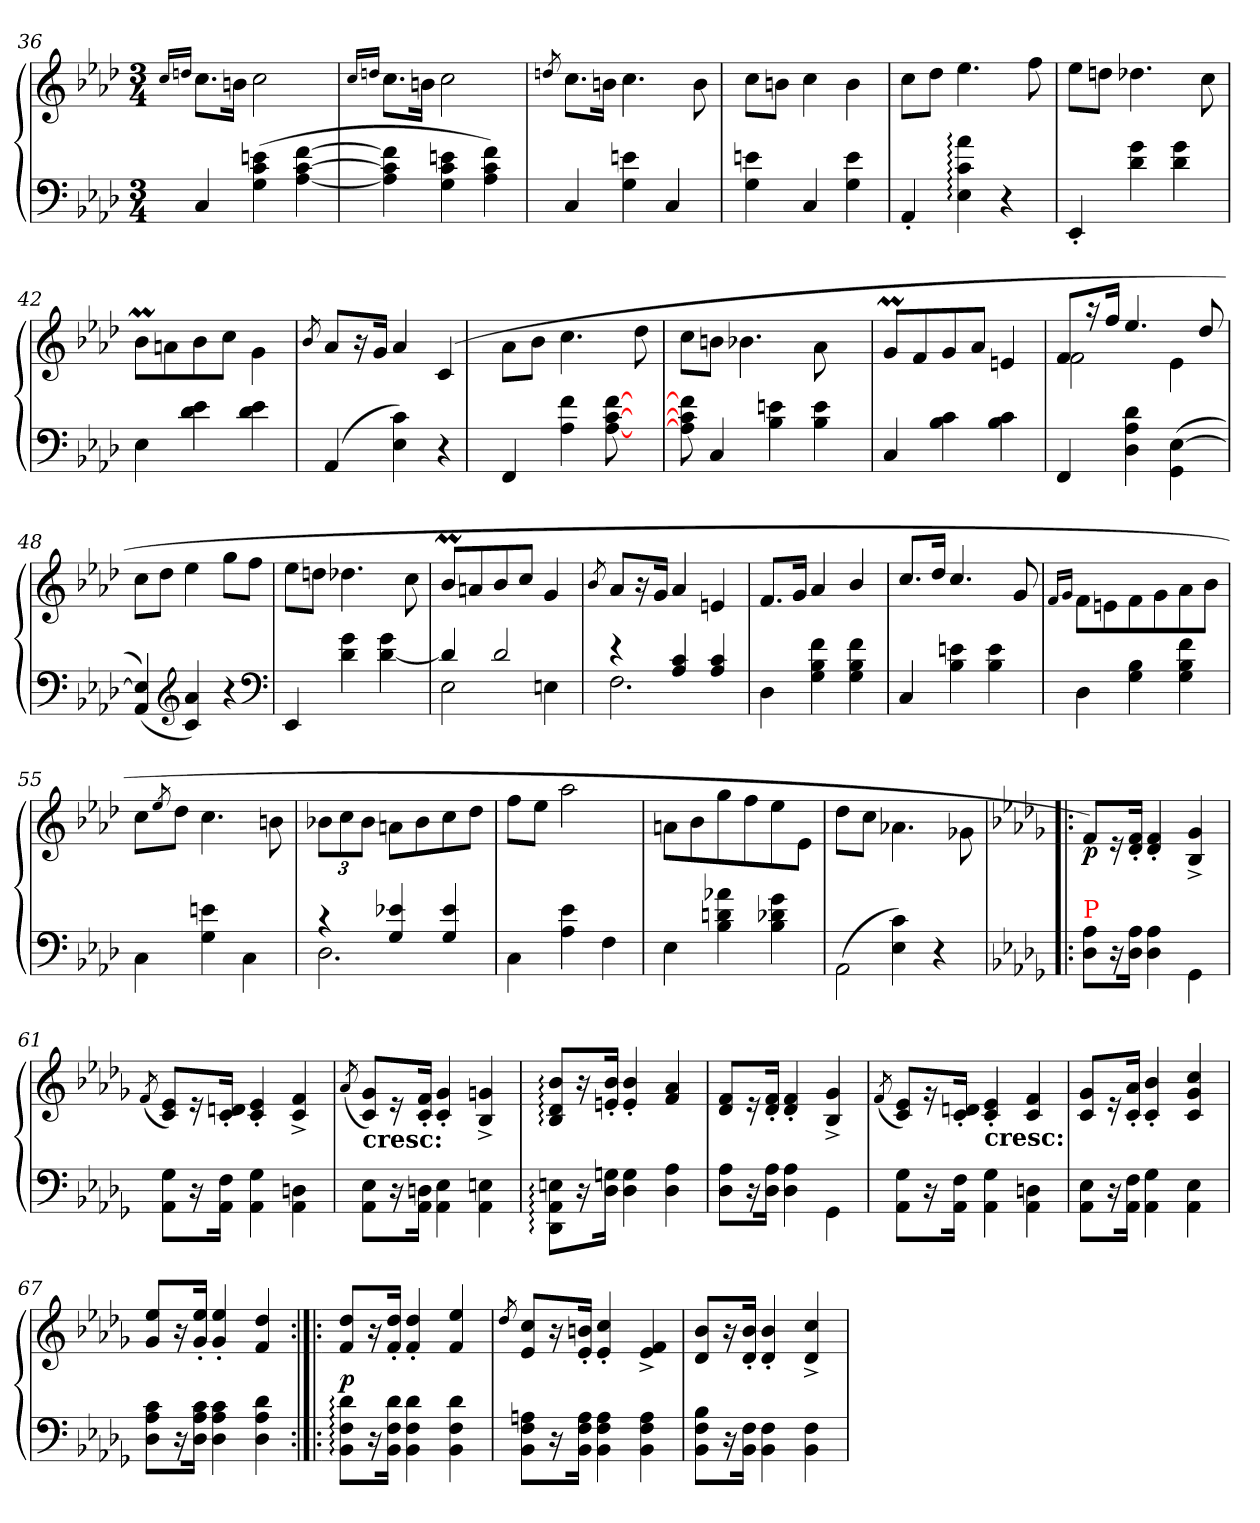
**kern	**kern	**dynam
*part1	*part1	*part1
*staff2	*staff1	*staff1/2
*clefF4	*clefG2	*
*k[b-e-a-d-]	*k[b-e-a-d-]	*
*A-:	*A-:	*
*M3/4	*M3/4	*
=36	=36	=36
.	16qqcc/LL	.
.	16qqddn/JJ	.
4C	8.ccL	.
.	16bnJk	.
(>4en 4c 4G	2cc	.
[4f [4c [4A-	.	.
=37	=37	=37
.	16qcc/LL	.
.	16qddn/JJ	.
4f] 4c] 4A-]	8.ccL	.
.	16bnJk	.
4en 4c 4G	2cc	.
4f 4c 4A-)	.	.
=38	=38	=38
.	8qddn/	.
4C	8.ccL	.
.	16bnJk	.
4en 4G	4.cc	.
4C	.	.
.	8b	.
=39	=39	=39
4en 4G	8ccL	.
.	8bnJ	.
4C	4cc	.
4e 4G	4b	.
=40	=40	=40
4AA-'<	8ccL	.
.	8dd-J	.
4a-: 4c: 4E-:	4.ee-	.
4r	.	.
.	8ff	.
=41	=41	=41
4EE-'<	8ee-L	.
.	8ddnJ	.
4g 4d-	4.dd-X	.
4g 4d-	.	.
.	8cc	.
=42	=42	=42
4E-	8b-ML	.
.	8an	.
4e- 4d-	8b-	.
.	8ccJ	.
4e- 4d-	4g\	.
=43	=43	=43
.	8qb-/	.
(>4AA-	8a-L	.
.	16r	.
.	16gJk	.
4c 4E-)	4a-	.
!LO:N:vis=4	!LO:N:vis=4	!
8r	(>8c	.
=44	=44	=44
8ryy	8ryy	.
4FF	8a-\L	.
.	8b-J	.
4f 4A-	4.cc	.
[8f [8c [8A-	.	.
8ryy	8dd-	.
=45	=45	=45
8f] 8c] 8A-]	8ccL	.
4C	8bnJ	.
.	4.b-X	.
4en 4B-	.	.
4e 4B-	8a-\	.
.	8ryy	.
=46	=46	=46
4C	8gmL	.
.	8f	.
4c 4B-	8g	.
.	8a-J	.
4c 4B-	4en	.
=47	=47	=47
!	!LO:N:vis=2	!
*	*^	*
4FF	8f	2f	.
.	16r	.	.
.	16ffJJ	.	.
4d- 4A- 4D-	4.ee-	.	.
(<[4E-\ 4GG\	.	4e-	.
.	8dd-	.	.
*	*v	*v	*
=48	=48	=48
(>4E-] 4AA-)	8ccL	.
.	8dd-J	.
*clefG2	*	*
4a- 4c)	4ee-	.
4r	8ggL	.
.	8ffJ	.
*clefF4	*	*
=49	=49	=49
4EE-	8ee-L	.
.	8ddnJ	.
4g 4d-	4.dd-X	.
4g [4d-	.	.
.	8cc	.
=50	=50	=50
*^	*	*
4d-]	2E-	8b-M/L	.
.	.	8an	.
2d-	.	8b-	.
.	.	8ccJ	.
.	4En	4g	.
=51	=51	=51	=51
.	.	8qb-/	.
4re	2.F	8a-L	.
.	.	16r	.
.	.	16gJk	.
4c 4A-	.	4a-	.
4c 4A-	.	4en	.
*v	*v	*	*
=52	=52	=52
4D-	8.fL	.
.	16gJk	.
4f 4B- 4G	4a-	.
4f 4B- 4G	4b-/	.
=53	=53	=53
4C	8.cc/L	.
.	16dd-Jk	.
4en 4B-	4.cc/	.
4e 4B-	.	.
.	8g	.
=54	=54	=54
.	16qqf/LL	.
.	16qqg/JJ	.
4D-	8f\L	.
.	8en	.
4B- 4G	8f	.
.	8g	.
4f 4B- 4G	8a-	.
.	8b-J	.
=55	=55	=55
4C\	8ccL	.
.	8qee-/	.
.	8dd-J	.
4en 4G	4.cc	.
4C\	.	.
.	8bn	.
=56	=56	=56
*^	*	*
*	*	*Xbrackettup	*
4rc	2.D-	12b-XL	.
.	.	12cc	.
.	.	12b-J	.
4e-X 4G	.	8anL	.
.	.	8b-	.
4e- 4G	.	8cc	.
.	.	8dd-J	.
*v	*v	*	*
=57	=57	=57
4C\	8ffL	.
.	8ee-J	.
4e- 4A-	2aa-	.
4F	.	.
=58	=58	=58
4E-	8anL	.
.	8b-	.
4a-X 4dn 4B-	8gg	.
.	8ff	.
4g 4d-X 4B-	8ee-	.
.	8e-J	.
=59	=59	=59
!LO:N:vis=2	!	!
(>4AA-\	8dd-L	.
.	8ccJ	.
4c 4E-)	4.a-X\	.
4r	.	.
.	8g-X\	.
=60!|:	=60!|:	=60!|:
*k[b-e-a-d-g-]	*k[b-e-a-d-g-]	*
!LO:TX:a:color=red:t=P	!	!
8A- 8D-L	8fL)	p
16r	16r	.
16A- 16D-Jk	16f'> 16d-'>Jk	.
4A- 4D-	4f'> 4d-'>	.
4GG-\	(>4g-^ 4B-^	.
=61	=61	=61
.	(<8qf/	.
8G-\ 8AA-\L	8e- 8cL)	.
16r	16r	.
16F 16AA-Jk	16dn'> 16c'>Jk	.
4G- 4AA-	4e-'> 4c'>	.
4Dn\ 4AA-\	(>4f^ 4c^	.
=62	=62	=62
.	(<8qa-/	.
!	!LO:TX:c:B:t=cresc&colon;	!
8E-\ 8AA-\L	8g- 8cL)	.
16r	16r	.
16Dn 16AA-Jk	16f'> 16c'>Jk	.
4E-\ 4AA-\	4g-'> 4c'>	.
4En\ 4AA-\	(>4gn^ 4B-^	.
=63	=63	=63
8En:\ 8AA-:\ 8DD-:\L	8b-: 8d-: 8B-:L	.
16r	16r	.
16Gn 16D-Jk	16b-'> 16en'>Jk	.
4G 4D-	4b-'> 4e'>	.
4A- 4D-	(>4a- 4f	.
=64	=64	=64
8A- 8D-L	8f 8d-L	.
16r	16r	.
16A- 16D-Jk	16f'> 16d-'>Jk	.
4A- 4D-	4f'> 4d-'>	.
4GG-\	(>4g-^ 4B-^	.
=65	=65	=65
.	(<8qf/	.
8G-\ 8AA-\L	8e- 8cL)	.
16r	16rg	.
16F 16AA-Jk	16dn'> 16c'>Jk	.
!	!LO:TX:c:B:t=cresc&colon;	!
4G- 4AA-	(>4e-'> 4c'>	.
4Dn\ 4AA-\	4f 4c	.
=66	=66	=66
8E-\ 8AA-\L	8g- 8cL	.
16r	16r	.
16F 16AA-Jk	16a-'> 16c'>Jk	.
4G- 4AA-	4b-'> 4c'>	.
4E-\ 4AA-\	(>4cc 4g- 4c	.
=67	=67	=67
8c 8A- 8D-L	8ee-/ 8g-/L	.
16r	16r	.
16c 16A- 16D-Jk	16ee-'> 16g-'>Jk	.
4c 4A- 4D-	4ee-'>/ 4g-'>/	.
4d- 4A- 4D-	(>4dd- 4f	.
=68:|!|:	=68:|!|:	=68:|!|:
8d-: 8F: 8BB-:L	8dd- 8fL	p
16r	16r	.
16d- 16F 16BB-Jk	16dd-'> 16f'>Jk	.
4d- 4F 4BB-	4dd-'> 4f'>	.
4d- 4F 4BB-	(>4ee-/ 4f/	.
=69	=69	=69
.	8qdd-/	.
8An 8F 8BB-L	8cc 8e-L	.
16r	16r	.
16A 16F 16BB-Jk	16bn'> 16e-'>Jk	.
4A 4F 4BB-	4cc'> 4e-'>	.
4A 4F 4BB-	(>4f^ 4e-^	.
=70	=70	=70
8B- 8F 8BB-L	8b- 8d-L	.
16r	16r	.
16F 16BB-Jk	16b-'> 16d-'>Jk	.
4F 4BB-	4b-'> 4d-'>	.
4F 4BB-	(>4cc^ 4d-^	.
=	=	=
*-	*-	*-
